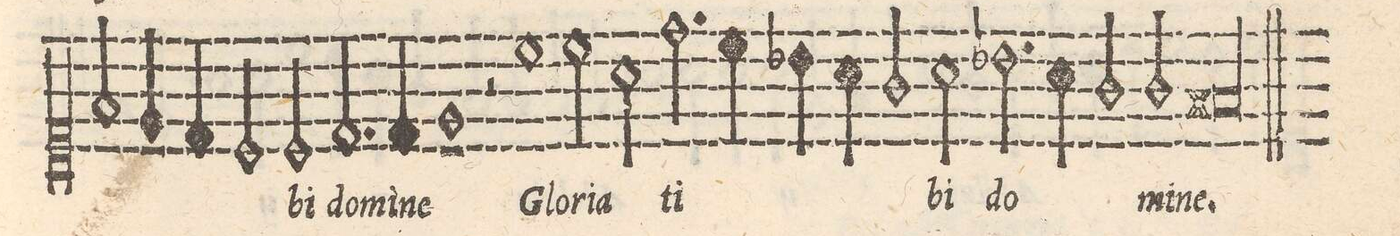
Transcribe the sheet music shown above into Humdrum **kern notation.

**kern	**text
*I"CANTO	*
*clefC1	*
*k[]	*
*met(C|)	*
*M2/2	*
=112-	=112-
2f/	.
4e/	.
4d/	.
=113-	=113-
2c/	.
2c/	bi
=114-	=114-
2.d/	do-
4d/	-mi-
=115-	=115-
1e	-ne
=116-	=116-
2r	.
1cc\	Glo-
=117-	=117-
2cc\	-ri-
=118-	=118-
2a\	-a
2.dd\	ti-
=119-	=119-
4cc\	.
4b-X\	.
4a\	.
=120-	=120-
2g/	.
2a\	-bi
=121-	=121-
2.b-X\	do-
4a\	.
=122-	=122-
2g/	.
2g/	mi-
=123-	=123-
00f#X	-ne.
==	==
*-	*-
